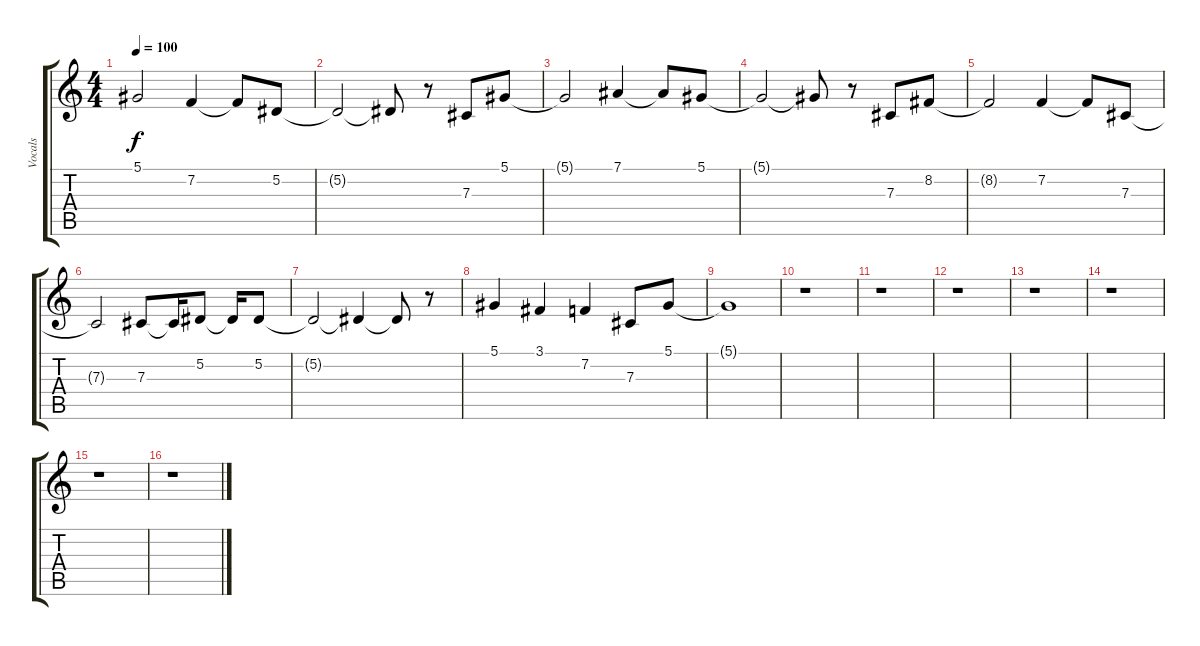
\track ("Vocals" "Vocals") {instrument lead6voice}
\staff {score tabs}
\tuning (Eb4 Bb3 Gb3 Db3 Ab2 Eb2) {hide}
\ts (4 4)
\tempo 100
\clef g2
\ks c
5.1{t}.2{dy f} 7.2.4 7.2{t}.8 5.2.8 |
5.2{t}.2 5.2{t}.8 r.8 7.3.8 5.1.8 |
5.1{t}.2 7.1.4 7.1{t}.8 5.1.8 |
5.1{t}.2 5.1{t}.8 r.8 7.3.8 8.2.8 |
8.2{t}.2 7.2.4 7.2{t}.8 7.3.8 |
7.3{t}.2 7.3.8 7.3{t}.16 5.2.8 5.2{t}.16 5.2.8 |
5.2{t}.2 5.2{t}.4 5.2{t}.8 r.8 |
5.1.4 3.1.4 7.2.4 7.3.8 5.1.8 |
5.1{t}.1 |
r.1 |
r.1 |
r.1 |
r.1 |
r.1 |
r.1 |
r.1
